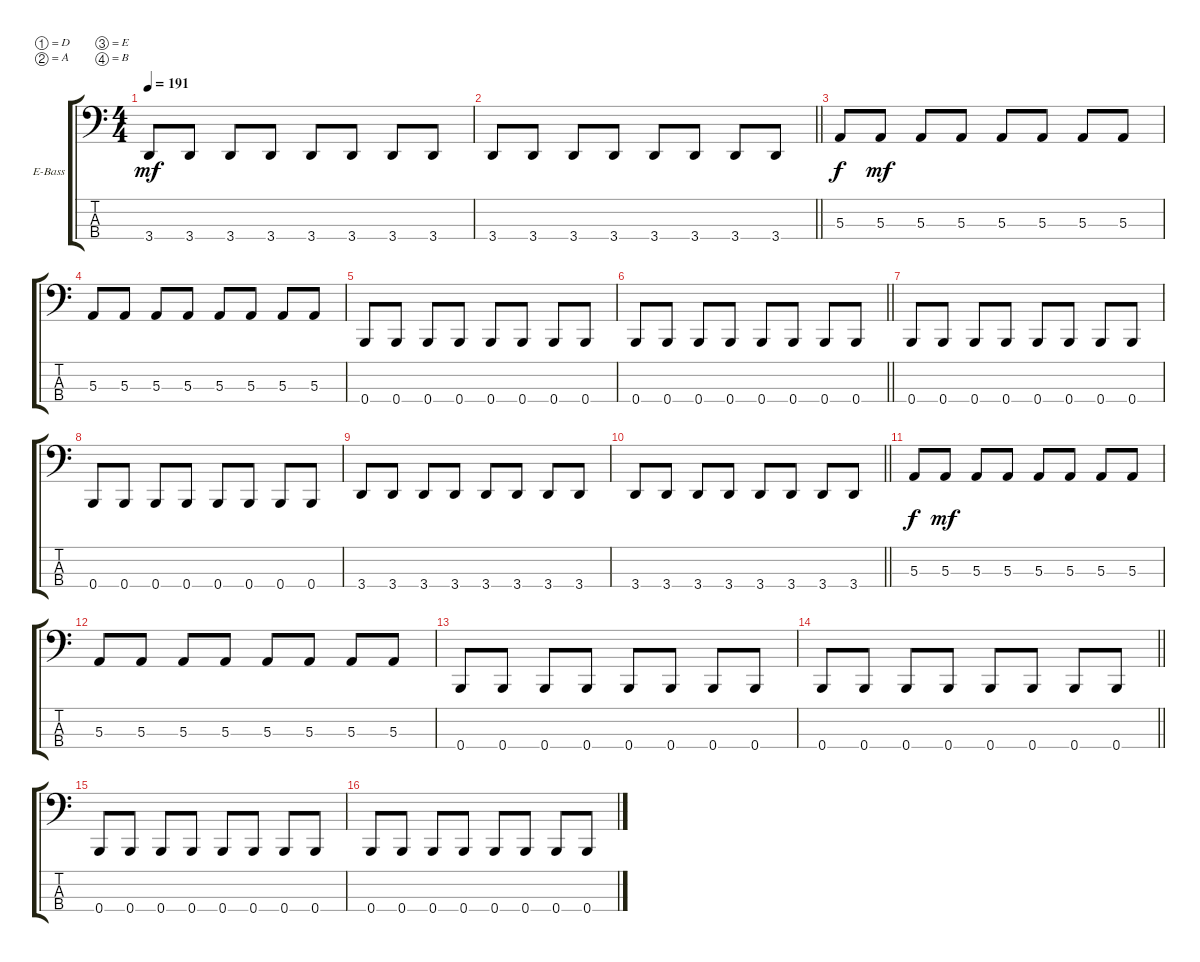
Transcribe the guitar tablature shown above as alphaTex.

\bracketExtendMode groupsimilarinstruments
\firstSystemTrackNameOrientation horizontal
\otherSystemsTrackNameOrientation horizontal
\track ("Bass" "E-Bass") {instrument electricbassfinger}
\staff {score tabs}
\tuning (D2 A1 E1 B0)
\ts (4 4)
\tempo 191
\clef f4
\ks c
3.4.8{dy mf} 3.4.8 3.4.8 3.4.8 3.4.8 3.4.8 3.4.8 3.4.8 |
\barLineRight lightlight
3.4.8 3.4.8 3.4.8 3.4.8 3.4.8 3.4.8 3.4.8 3.4.8 |
5.3.8{dy f} 5.3.8{dy mf} 5.3.8 5.3.8 5.3.8 5.3.8 5.3.8 5.3.8 |
5.3.8 5.3.8 5.3.8 5.3.8 5.3.8 5.3.8 5.3.8 5.3.8 |
0.4.8 0.4.8 0.4.8 0.4.8 0.4.8 0.4.8 0.4.8 0.4.8 |
\barLineRight lightlight
0.4.8 0.4.8 0.4.8 0.4.8 0.4.8 0.4.8 0.4.8 0.4.8 |
\section ("" "")
0.4.8 0.4.8 0.4.8 0.4.8 0.4.8 0.4.8 0.4.8 0.4.8 |
0.4.8 0.4.8 0.4.8 0.4.8 0.4.8 0.4.8 0.4.8 0.4.8 |
3.4.8 3.4.8 3.4.8 3.4.8 3.4.8 3.4.8 3.4.8 3.4.8 |
\barLineRight lightlight
3.4.8 3.4.8 3.4.8 3.4.8 3.4.8 3.4.8 3.4.8 3.4.8 |
5.3.8{dy f} 5.3.8{dy mf} 5.3.8 5.3.8 5.3.8 5.3.8 5.3.8 5.3.8 |
5.3.8 5.3.8 5.3.8 5.3.8 5.3.8 5.3.8 5.3.8 5.3.8 |
0.4.8 0.4.8 0.4.8 0.4.8 0.4.8 0.4.8 0.4.8 0.4.8 |
\barLineRight lightlight
0.4.8 0.4.8 0.4.8 0.4.8 0.4.8 0.4.8 0.4.8 0.4.8 |
\section ("" "")
0.4.8 0.4.8 0.4.8 0.4.8 0.4.8 0.4.8 0.4.8 0.4.8 |
0.4.8 0.4.8 0.4.8 0.4.8 0.4.8 0.4.8 0.4.8 0.4.8
